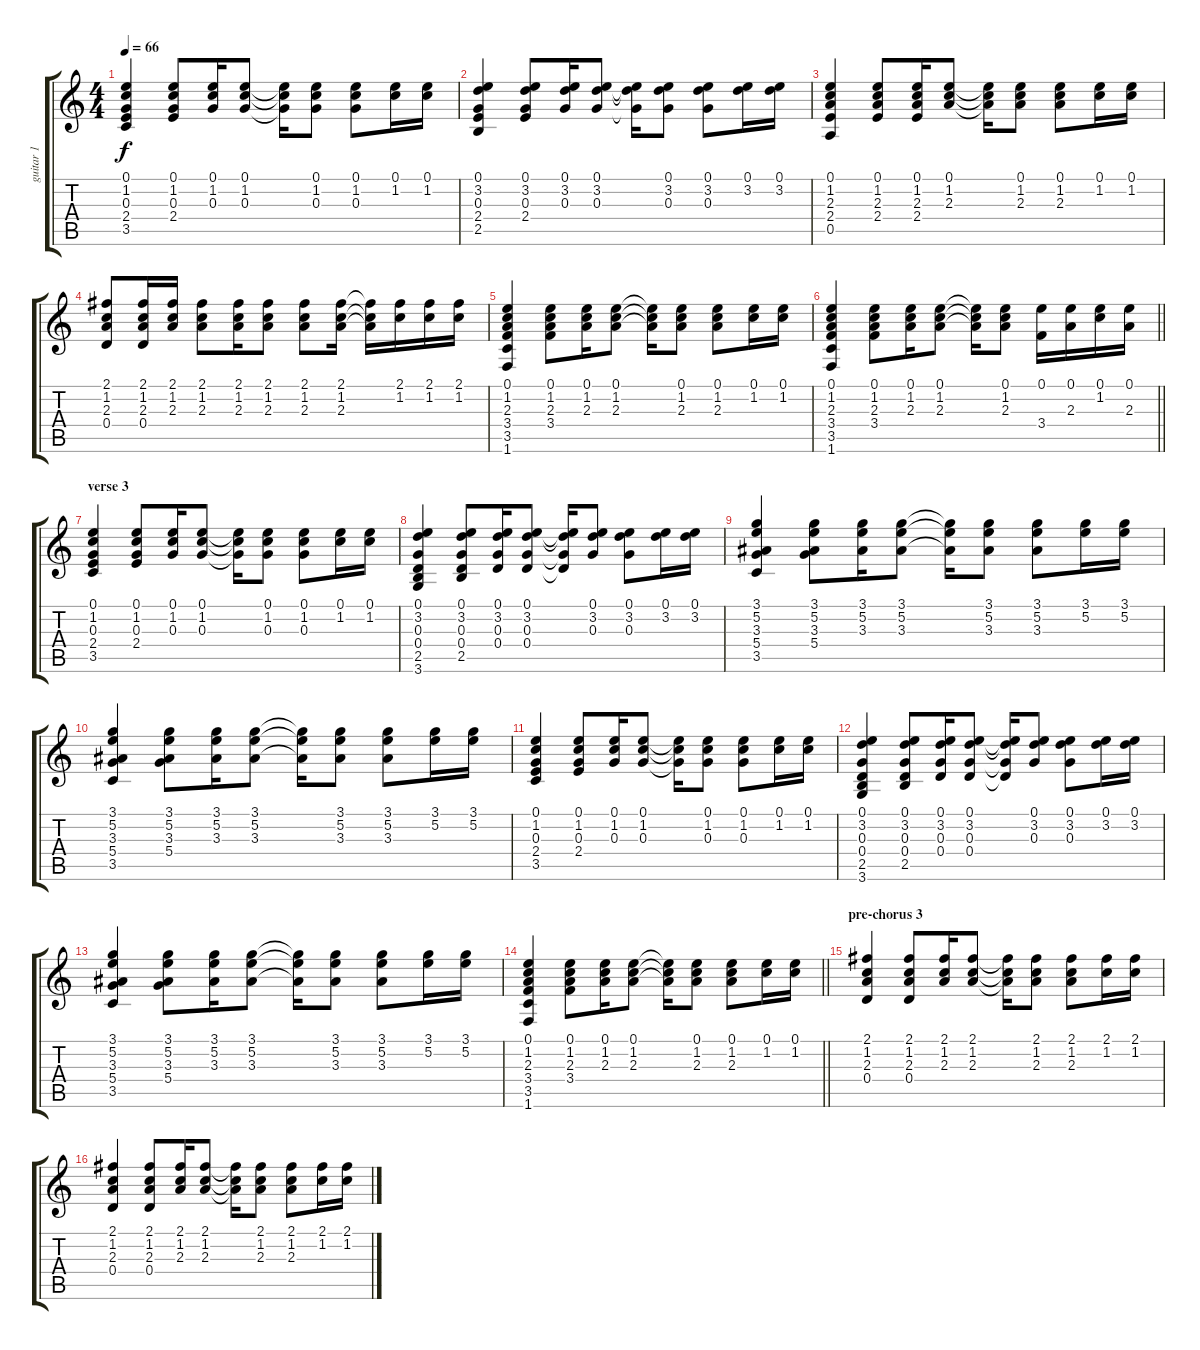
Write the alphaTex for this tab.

\track ("guitar 1" "guitar 1") {instrument acousticguitarsteel}
\staff {score tabs}
\tuning (E4 B3 G3 D3 A2 E2) {hide}
\ts (4 4)
\tempo 66
\clef g2
\ks c
(0.1 1.2 0.3 2.4 3.5).4{dy f} (0.1 1.2 0.3 2.4).8 (0.1 1.2 0.3).16 (0.1 1.2 0.3).8 (0.1{t} 1.2{t} 0.3{t}).16 (0.1 1.2 0.3).8 (0.1 1.2 0.3).8 (0.1 1.2).16 (0.1 1.2).16 |
(0.1 3.2 0.3 2.4 2.5).4 (0.1 3.2 0.3 2.4).8 (0.1 3.2 0.3).16 (0.1 3.2 0.3).8 (0.1{t} 3.2{t} 0.3{t}).16 (0.1 3.2 0.3).8 (0.1 3.2 0.3).8 (0.1 3.2).16 (0.1 3.2).16 |
(0.1 1.2 2.3 2.4 0.5).4 (0.1 1.2 2.3 2.4).8 (0.1 1.2 2.3 2.4).16 (0.1 1.2 2.3).8 (0.1{t} 1.2{t} 2.3{t}).16 (0.1 1.2 2.3).8 (0.1 1.2 2.3).8 (0.1 1.2).16 (0.1 1.2).16 |
(2.1 1.2 2.3 0.4).8 (2.1 1.2 2.3 0.4).16 (2.1 1.2 2.3).16 (2.1 1.2 2.3).8 (2.1 1.2 2.3).16 (2.1 1.2 2.3).8 (2.1 1.2 2.3).8 (2.1 1.2 2.3).16 (2.1{t} 1.2{t} 2.3{t}).16 (2.1 1.2).16 (2.1 1.2).16 (2.1 1.2).16 |
(0.1 1.2 2.3 3.4 3.5 1.6).4 (0.1 1.2 2.3 3.4).8 (0.1 1.2 2.3).16 (0.1 1.2 2.3).8 (0.1{t} 1.2{t} 2.3{t}).16 (0.1 1.2 2.3).8 (0.1 1.2 2.3).8 (0.1 1.2).16 (0.1 1.2).16 |
\barLineRight lightlight
(0.1 1.2 2.3 3.4 3.5 1.6).4 (0.1 1.2 2.3 3.4).8 (0.1 1.2 2.3).16 (0.1 1.2 2.3).8 (0.1{t} 1.2{t} 2.3{t}).16 (0.1 1.2 2.3).8 (0.1 3.4).16 (0.1 2.3).16 (0.1 1.2).16 (0.1 2.3).16 |
\section ("" "verse 3")
(0.1 1.2 0.3 2.4 3.5).4 (0.1 1.2 0.3 2.4).8 (0.1 1.2 0.3).16 (0.1 1.2 0.3).8 (0.1{t} 1.2{t} 0.3{t}).16 (0.1 1.2 0.3).8 (0.1 1.2 0.3).8 (0.1 1.2).16 (0.1 1.2).16 |
(0.1 3.2 0.3 0.4 2.5 3.6).4 (0.1 3.2 0.3 0.4 2.5).8 (0.1 3.2 0.3 0.4).16 (0.1 3.2 0.3 0.4).8 (0.1{t} 3.2{t} 0.3{t} 0.4{t}).16 (0.1 3.2 0.3).8 (0.1 3.2 0.3).8 (0.1 3.2).16 (0.1 3.2).16 |
(3.1 5.2 3.3 5.4 3.5).4 (3.1 5.2 3.3 5.4).8 (3.1 5.2 3.3).16 (3.1 5.2 3.3).8 (3.1{t} 5.2{t} 3.3{t}).16 (3.1 5.2 3.3).8 (3.1 5.2 3.3).8 (3.1 5.2).16 (3.1 5.2).16 |
(3.1 5.2 3.3 5.4 3.5).4 (3.1 5.2 3.3 5.4).8 (3.1 5.2 3.3).16 (3.1 5.2 3.3).8 (3.1{t} 5.2{t} 3.3{t}).16 (3.1 5.2 3.3).8 (3.1 5.2 3.3).8 (3.1 5.2).16 (3.1 5.2).16 |
(0.1 1.2 0.3 2.4 3.5).4 (0.1 1.2 0.3 2.4).8 (0.1 1.2 0.3).16 (0.1 1.2 0.3).8 (0.1{t} 1.2{t} 0.3{t}).16 (0.1 1.2 0.3).8 (0.1 1.2 0.3).8 (0.1 1.2).16 (0.1 1.2).16 |
(0.1 3.2 0.3 0.4 2.5 3.6).4 (0.1 3.2 0.3 0.4 2.5).8 (0.1 3.2 0.3 0.4).16 (0.1 3.2 0.3 0.4).8 (0.1{t} 3.2{t} 0.3{t} 0.4{t}).16 (0.1 3.2 0.3).8 (0.1 3.2 0.3).8 (0.1 3.2).16 (0.1 3.2).16 |
(3.1 5.2 3.3 5.4 3.5).4 (3.1 5.2 3.3 5.4).8 (3.1 5.2 3.3).16 (3.1 5.2 3.3).8 (3.1{t} 5.2{t} 3.3{t}).16 (3.1 5.2 3.3).8 (3.1 5.2 3.3).8 (3.1 5.2).16 (3.1 5.2).16 |
\barLineRight lightlight
(0.1 1.2 2.3 3.4 3.5 1.6).4 (0.1 1.2 2.3 3.4).8 (0.1 1.2 2.3).16 (0.1 1.2 2.3).8 (0.1{t} 1.2{t} 2.3{t}).16 (0.1 1.2 2.3).8 (0.1 1.2 2.3).8 (0.1 1.2).16 (0.1 1.2).16 |
\section ("" "pre-chorus 3")
(2.1 1.2 2.3 0.4).4 (2.1 1.2 2.3 0.4).8 (2.1 1.2 2.3).16 (2.1 1.2 2.3).8 (2.1{t} 1.2{t} 2.3{t}).16 (2.1 1.2 2.3).8 (2.1 1.2 2.3).8 (2.1 1.2).16 (2.1 1.2).16 |
(2.1 1.2 2.3 0.4).4 (2.1 1.2 2.3 0.4).8 (2.1 1.2 2.3).16 (2.1 1.2 2.3).8 (2.1{t} 1.2{t} 2.3{t}).16 (2.1 1.2 2.3).8 (2.1 1.2 2.3).8 (2.1 1.2).16 (2.1 1.2).16
